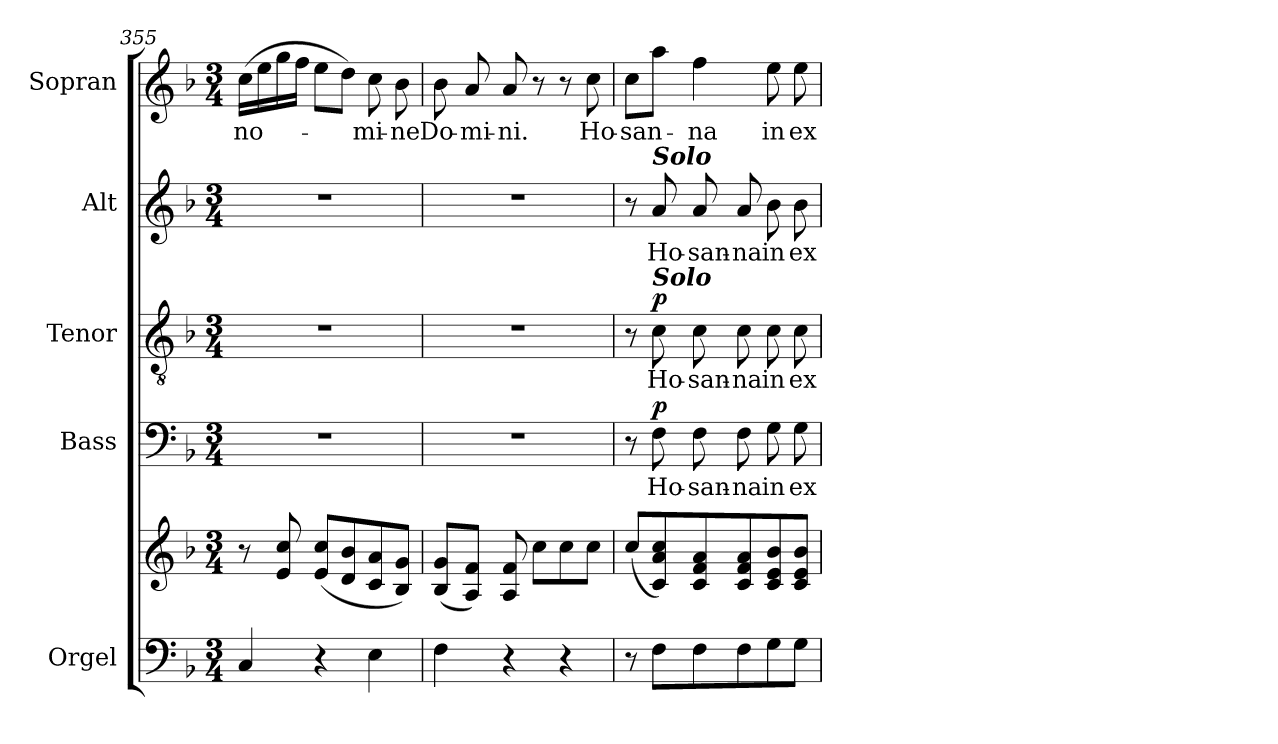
**kern	**kern	**kern	**text	**dynam	**kern	**text	**dynam	**kern	**text	**kern	**text
*part5	*part5	*part4	*part4	*part4	*part3	*part3	*part3	*part2	*part2	*part1	*part1
*staff6	*staff5	*staff4	*staff4	*staff4	*staff3	*staff3	*staff3	*staff2	*staff2	*staff1	*staff1
*I"Orgel	*	*I"Bass	*	*	*I"Tenor	*	*	*I"Alt	*	*I"Sopran	*
*I'Org.	*	*I'B.	*	*	*I'T.	*	*	*I'A.	*	*I'S.	*
*clefF4	*clefG2	*clefF4	*	*	*clefGv2	*	*	*clefG2	*	*clefG2	*
*k[b-]	*k[b-]	*k[b-]	*	*	*k[b-]	*	*	*k[b-]	*	*k[b-]	*
*F:	*F:	*F:	*	*	*F:	*	*	*F:	*	*F:	*
*M3/4	*M3/4	*M3/4	*	*	*M3/4	*	*	*M3/4	*	*M3/4	*
=355	=355	=355	=355	=355	=355	=355	=355	=355	=355	=355	=355
!	!	!	!	!	!	!	!	!	!	!	!LO:LY:b
4C/	8r	2.r	.	.	2.r	.	.	2.r	.	(>16cc\LL	no-
.	.	.	.	.	.	.	.	.	.	16ee\	.
.	8e/ 8cc/	.	.	.	.	.	.	.	.	16gg\	.
.	.	.	.	.	.	.	.	.	.	16ff\JJ	.
4r	(<8e/ 8cc/L	.	.	.	.	.	.	.	.	8ee\L	.
.	8d/ 8b-/	.	.	.	.	.	.	.	.	8dd\J)	.
!	!	!	!	!	!	!	!	!	!	!	!LO:LY:b
4E\	8c/ 8a/	.	.	.	.	.	.	.	.	8cc\	-mi-
!	!	!	!	!	!	!	!	!	!	!	!LO:LY:b
.	8B-/ 8g/J)	.	.	.	.	.	.	.	.	8b-\	-ne
=356	=356	=356	=356	=356	=356	=356	=356	=356	=356	=356	=356
!	!	!	!	!	!	!	!	!	!	!	!LO:LY:b
4F\	(<8B-/ 8g/L	2.r	.	.	2.r	.	.	2.r	.	8b-\	Do-
!	!	!	!	!	!	!	!	!	!	!	!LO:LY:b
.	8A/ 8f/J)	.	.	.	.	.	.	.	.	8a/	-mi-
!	!	!	!	!	!	!	!	!	!	!	!LO:LY:b
4r	8A/ 8f/	.	.	.	.	.	.	.	.	8a/	-ni.
.	8cc\L	.	.	.	.	.	.	.	.	8r	.
4r	8cc\	.	.	.	.	.	.	.	.	8r	.
!	!	!	!	!	!	!	!	!	!	!	!LO:LY:b
.	8cc\J	.	.	.	.	.	.	.	.	8cc\	Ho-
!!LO:LB:g=z
=357	=357	=357	=357	=357	=357	=357	=357	=357	=357	=357	=357
!	!	!	!	!	!	!	!	!	!	!	!LO:LY:b
8r	(<8cc/L	8r	.	.	8r	.	.	8r	.	8cc\L	-san-
!	!	!	!	!	!	!	!	!LO:TX:a:Bi:t=Solo	!	!	!
!	!	!	!	!	!LO:TX:a:Bi:t=Solo	!	!	!	!	!	!
!	!	!	!LO:LY:b	!LO:DY:a	!	!LO:LY:b	!LO:DY:a	!	!LO:LY:b	!	!
8F\L	8c/ 8a/ 8cc/)	8F\	Ho-	p	8c\	Ho-	p	8a/	Ho-	8aa\J	.
!	!	!	!LO:LY:b	!	!	!LO:LY:b	!	!	!LO:LY:b	!	!LO:LY:b
8F\	8c/ 8f/ 8a/	8F\	-san-	.	8c\	-san-	.	8a/	-san-	4ff\	-na
!	!	!	!LO:LY:b	!	!	!LO:LY:b	!	!	!LO:LY:b	!	!
8F\	8c/ 8f/ 8a/	8F\	-na	.	8c\	-na	.	8a/	-na	.	.
!	!	!	!LO:LY:b	!	!	!LO:LY:b	!	!	!LO:LY:b	!	!LO:LY:b
8G\	8c/ 8e/ 8b-/	8G\	in	.	8c\	in	.	8b-\	in	8ee\	in
!	!	!	!LO:LY:b	!	!	!LO:LY:b	!	!	!LO:LY:b	!	!LO:LY:b
8G\J	8c/ 8e/ 8b-/J	8G\	ex-	.	8c\	ex-	.	8b-\	ex-	8ee\	ex-
=	=	=	=	=	=	=	=	=	=	=	=
*-	*-	*-	*-	*-	*-	*-	*-	*-	*-	*-	*-
